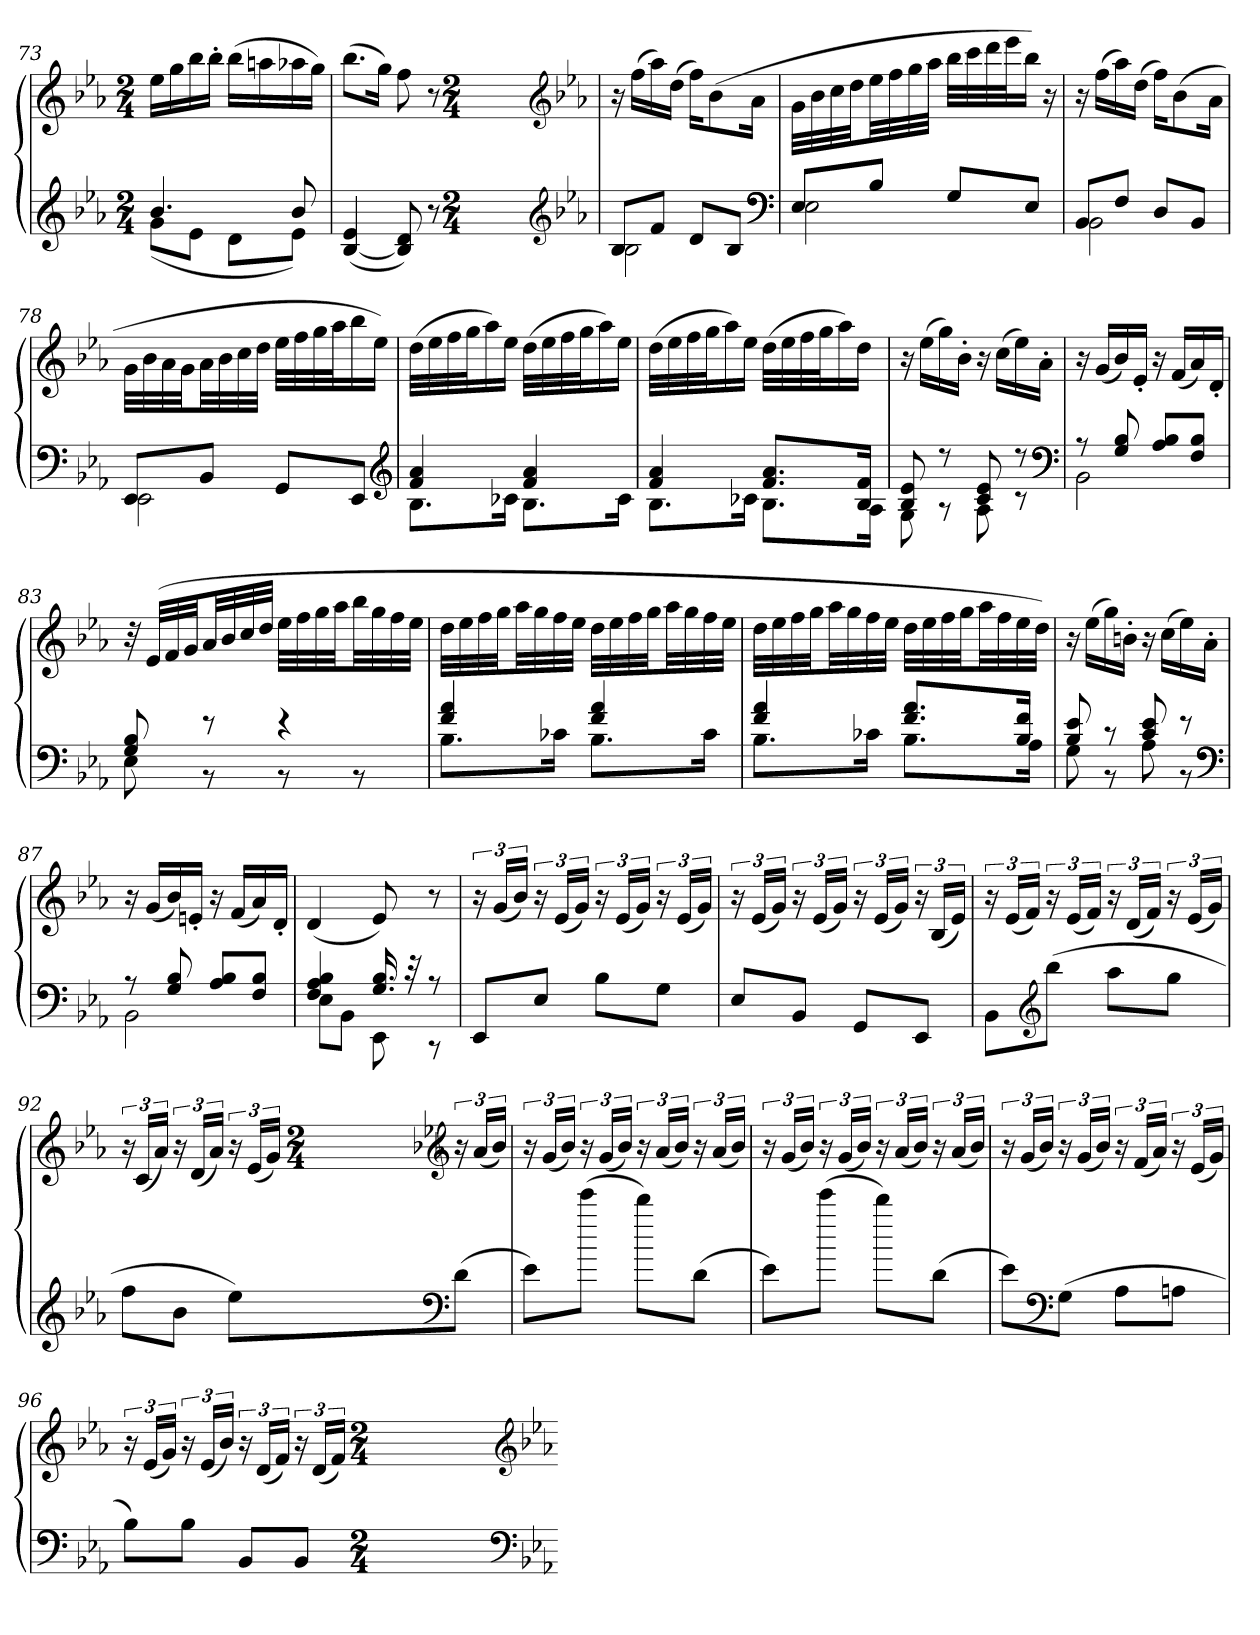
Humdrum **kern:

**kern	**kern
*part1	*part1
*staff2	*staff1
*clefG2	*clefG2
*k[b-e-a-]	*k[b-e-a-]
*M2/4	*M2/4
=73	=73
*^	*
4.b-	(8gL	16ee-LL
.	.	16gg
.	8e-J	16bb-
.	.	16bb-'JJ
.	8dL	(16bb-LL
.	.	16aan
8b-	8e-J)	16aa-X
.	.	16ggJJ)
*v	*v	*
=74	=74
([4B- 4e-	(8.bb-L
.	16ggJk)
8B-] 8d)	8ff
8r	8r
*clefG2	*clefG2
*k[b-e-a-]	*k[b-e-a-]
*M2/4	*M2/4
=75	=75
*^	*
8B-L	2B-	16r
.	.	(16ffLL
8fJ	.	16aa-)
.	.	(16ddJJ
8dL	.	16ffKL)
.	.	(8b-
8B-J	.	.
.	.	16a-Jk
*clefF4	*	*
=76	=76	=76
8E-L	2E-	32gLLL
.	.	32b-
.	.	32cc
.	.	32ddJJ
8B-J	.	32ee-LL
.	.	32ff
.	.	32gg
.	.	32aa-JJJ
8GL	.	32bb-LLL
.	.	32ccc
.	.	32ddd
.	.	32eee-J
8E-J	.	16bb-JJ)
.	.	16r
=77	=77	=77
8BB-L	2BB-	16r
.	.	(16ffLL
8FJ	.	16aa-)
.	.	(16ddJJ
8DL	.	16ffKL)
.	.	(8b-
8BB-J	.	.
.	.	16a-Jk
=78	=78	=78
8EE-L	2EE-	32gLLL
.	.	32b-
.	.	32a-
.	.	32gJJ
8BB-J	.	32a-LL
.	.	32b-
.	.	32cc
.	.	32ddJJJ
8GGL	.	32ee-LLL
.	.	32ff
.	.	32gg
.	.	32aa-J
8EE-J	.	16bb-
.	.	16ee-JJ)
*clefG2	*	*
=79	=79	=79
4f 4a-	8.B-L	(32ddLLL
.	.	32ee-
.	.	32ff
.	.	32ggJ
.	.	16aa-)
.	16c-XJk	16ee-JJ
4f 4a-	8.B-L	(32ddLLL
.	.	32ee-
.	.	32ff
.	.	32ggJ
.	.	16aa-)
.	16c-Jk	16ee-JJ
=80	=80	=80
4f 4a-	8.B-L	(32ddLLL
.	.	32ee-
.	.	32ff
.	.	32ggJ
.	.	16aa-)
.	16c-XJk	16ee-JJ
8.f 8.a-L	8.B-L	(32ddLLL
.	.	32ee-
.	.	32ff
.	.	32ggJ
.	.	16aa-)
16B- 16fJk	16A-Jk	16ddJJ
=81	=81	=81
8B- 8e-	8G	16r
.	.	(16ee-LL
8r	8r	16gg)
.	.	16b-'JJ
8c 8e-	8A-	16r
.	.	(16ccLL
8r	8r	16ee-)
.	.	16a-'JJ
*clefF4	*	*
=82	=82	=82
8r	2BB-	16r
.	.	(16gLL
8G 8B-	.	16b-)
.	.	16e-'JJ
8A- 8B-L	.	16r
.	.	(16fLL
8F 8B-J	.	16a-)
.	.	16d'JJ
=83	=83	=83
8G 8B-	8E-	32r
.	.	(32e-LLL
.	.	32f
.	.	32gJJ
8r	8r	32a-LL
.	.	32b-
.	.	32cc
.	.	32ddJJJ
4r	8r	32ee-LLL
.	.	32ff
.	.	32gg
.	.	32aa-JJ
.	8r	32bb-LL
.	.	32gg
.	.	32ff
.	.	32ee-JJJ
=	=	=
4f 4a-	8.B-L	32ddLLL
.	.	32ee-
.	.	32ff
.	.	32ggJJ
.	.	32aa-LL
.	.	32gg
.	16c-XJk	32ff
.	.	32ee-JJJ
4f 4a-	8.B-L	32ddLLL
.	.	32ee-
.	.	32ff
.	.	32ggJJ
.	.	32aa-LL
.	.	32gg
.	16c-Jk	32ff
.	.	32ee-JJJ
=85	=85	=85
4f 4a-	8.B-L	32ddLLL
.	.	32ee-
.	.	32ff
.	.	32ggJJ
.	.	32aa-LL
.	.	32gg
.	16c-XJk	32ff
.	.	32ee-JJJ
8.f 8.a-L	8.B-L	32ddLLL
.	.	32ee-
.	.	32ff
.	.	32ggJJ
.	.	32aa-LL
.	.	32ff
16B- 16fJk	16A-Jk	32ee-
.	.	32ddJJJ)
=86	=86	=86
8B- 8e-	8G	16r
.	.	(16ee-LL
8r	8r	16gg)
.	.	16bn'JJ
8c 8e-	8A-	16r
.	.	(16ccLL
8r	8r	16ee-)
.	.	16a-'JJ
*clefF4	*	*
=87	=87	=87
8r	2BB-	16r
.	.	(16gLL
8G 8B-	.	16b-)
.	.	16en'JJ
8A- 8B-L	.	16r
.	.	(16fLL
8F 8B-J	.	16a-)
.	.	16d'JJ
=88	=88	=88
4F 4A- 4B-	8E-L	(4d
.	8BB-J	.
16.G 16.B-	8EE-	8e-)
32r	.	.
8r	8r	8r
*v	*v	*
=	=
8EE-L	24r
.	(24gLL
.	24b-JJ)
8E-J	24r
.	(24e-LL
.	24gJJ)
8B-L	24r
.	(24e-LL
.	24gJJ)
8GJ	24r
.	(24e-LL
.	24gJJ)
=90	=90
8E-L	24r
.	(24e-LL
.	24gJJ)
8BB-J	24r
.	(24e-LL
.	24gJJ)
8GGL	24r
.	(24e-LL
.	24gJJ)
8EE-J	24r
.	(24B-LL
.	24e-JJ)
=91	=91
8BB-L	24r
.	(24e-LL
.	24fJJ)
*clefG2	*
(8bb-J	24r
.	(24e-LL
.	24fJJ)
8aa-L	24r
.	(24dLL
.	24fJJ)
8ggJ	24r
.	(24e-LL
.	24gJJ)
=92	=92
8ffL	24r
.	(24cLL
.	24a-JJ)
8b-J	24r
.	(24dLL
.	24a-JJ)
8ee-L)	24r
.	(24e-LL
.	24gJJ)
*clefF4	*clefG2
*k[b-e-a-]	*k[b-e-a-]
*M2/4	*M2/4
(8dJ	24r
.	(24a-LL
.	24b-JJ)
=93	=93
8e-L)	24r
.	(24gLL
.	24b-JJ)
(8eee-J	24r
.	(24gLL
.	24b-JJ)
8dddL)	24r
.	(24a-LL
.	24b-JJ)
(8dJ	24r
.	(24a-LL
.	24b-JJ)
=94	=94
8e-L)	24r
.	(24gLL
.	24b-JJ)
(8eee-J	24r
.	(24gLL
.	24b-JJ)
8dddL)	24r
.	(24a-LL
.	24b-JJ)
(8dJ	24r
.	(24a-LL
.	24b-JJ)
=95	=95
8e-L)	24r
.	(24gLL
.	24b-JJ)
*clefF4	*
(8GJ	24r
.	(24gLL
.	24b-JJ)
8A-L	24r
.	(24fLL
.	24a-JJ)
8AnJ	24r
.	(24e-LL
.	24gJJ)
=96	=96
8B-L)	24r
.	(24e-LL
.	24gJJ)
8B-J	24r
.	(24e-LL
.	24b-JJ)
8BB-L	24r
.	(24dLL
.	24fJJ)
8BB-J	24r
.	(24dLL
.	24fJJ)
*clefF4	*clefG2
*k[b-e-a-]	*k[b-e-a-]
*M2/4	*M2/4
=-	=-
*-	*-
